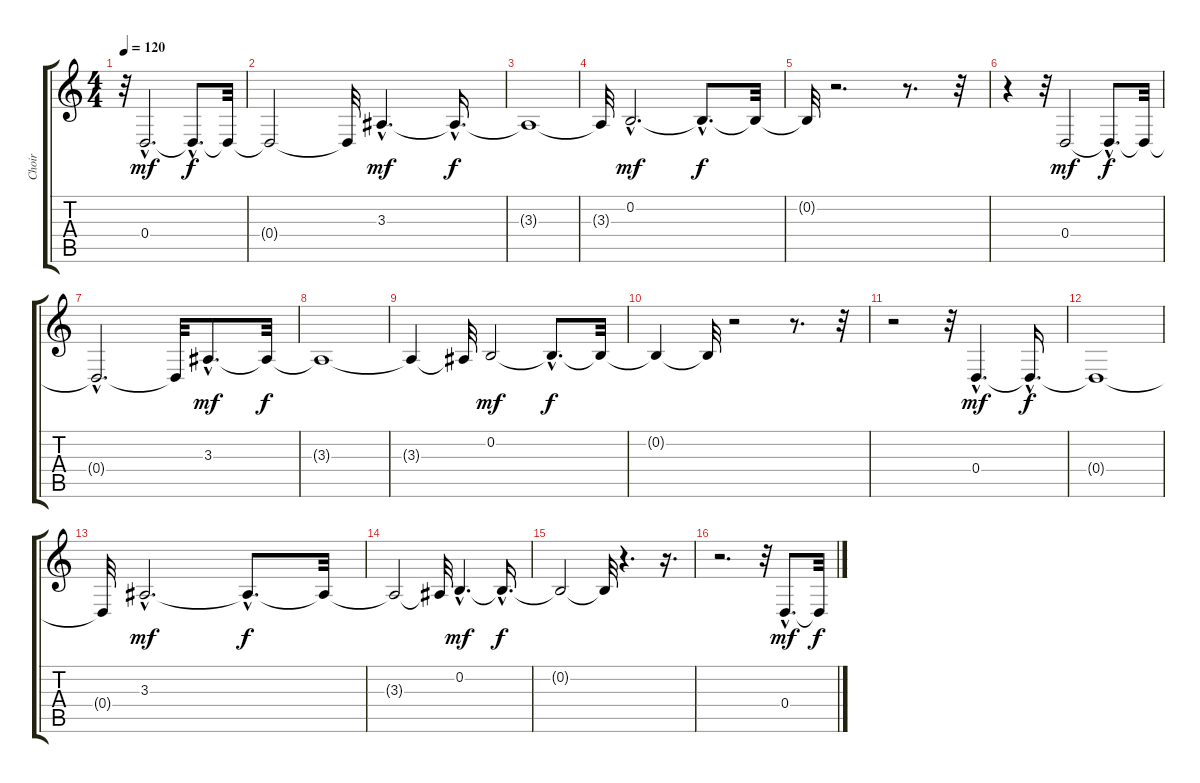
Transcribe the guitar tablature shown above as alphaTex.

\track ("Choir" "Choir") {instrument choiraahs}
\staff {score tabs}
\tuning (E4 B3 G3 D3 A2 E2) {hide}
\ts (4 4)
\tempo 120
\clef g2
\ks c
r.32{dy f} 0.4{hac}.2{d dy mf} 0.4{hac t}.8{d dy f} 0.4{t}.32 |
0.4{t}.2 0.4{t}.32 3.3{hac}.4{d dy mf} 3.3{hac t}.16{d dy f} |
3.3{t}.1 |
3.3{t}.32 0.2{hac}.2{d dy mf} 0.2{hac t}.8{d dy f} 0.2{t}.32 |
0.2{t}.32 r.2{d} r.8{d} r.32 |
r.4 r.32 0.4.2{dy mf} 0.4{hac t}.8{d dy f} 0.4{t}.32 |
0.4{hac t}.2{d} 0.4{t}.32 3.3{hac}.8{d dy mf} 3.3{t}.32{dy f} |
3.3{t}.1 |
3.3{t}.4 3.3{t}.32 0.2.2{dy mf} 0.2{hac t}.8{d dy f} 0.2{t}.32 |
0.2{t}.4 0.2{t}.32 r.2 r.8{d} r.32 |
r.2 r.32 0.4{hac}.4{d dy mf} 0.4{hac t}.16{d dy f} |
0.4{t}.1 |
0.4{t}.32 3.3{hac}.2{d dy mf} 3.3{hac t}.8{d dy f} 3.3{t}.32 |
3.3{t}.2 3.3{t}.32 0.2{hac}.4{d dy mf} 0.2{hac t}.16{d dy f} |
0.2{t}.2 0.2{t}.32 r.4{d} r.16{d} |
r.2{d} r.32 0.4{hac}.8{d dy mf} 0.4{t}.32{dy f}
